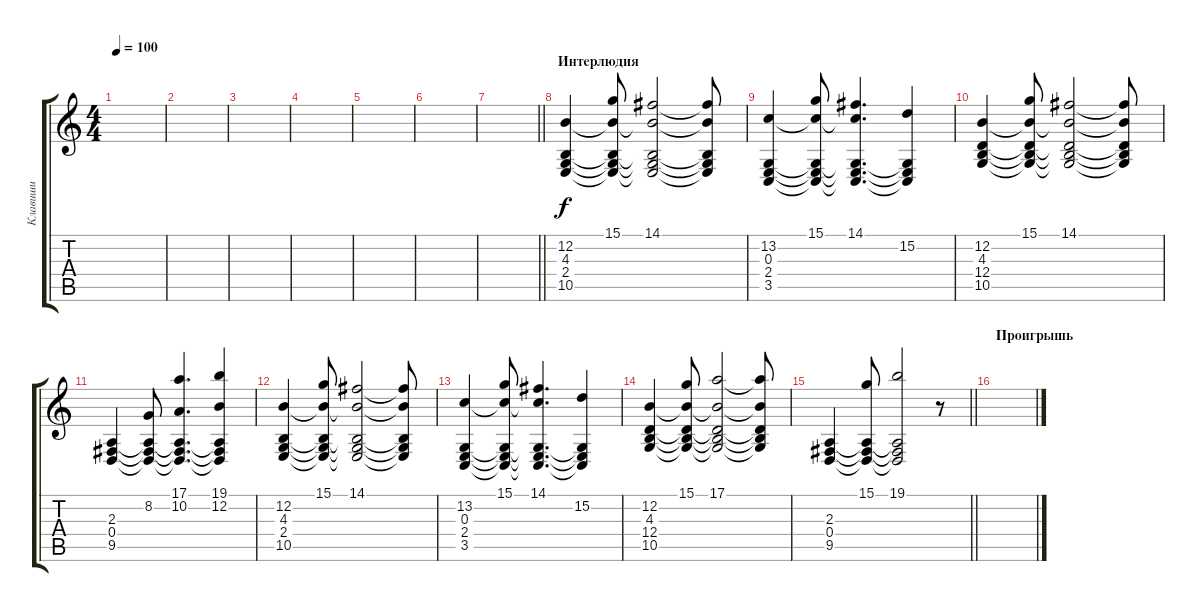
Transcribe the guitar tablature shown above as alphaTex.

\track ("Клавиши" "Клавиши") {instrument electricgrandpiano}
\staff {score tabs}
\tuning (E4 B3 G3 D3 A2 E2) {hide}
\ts (4 4)
\tempo 100
\clef g2
\ks c
|
|
|
|
|
|
\barLineRight lightlight
|
\section ("" "Интерлюдия")
(12.2 4.3 2.4 10.5).4 (15.1 12.2{t} 4.3{t} 2.4{t} 10.5{t}).8 (14.1 12.2{t} 4.3{t} 2.4{t} 10.5{t}).2 (14.1{t} 12.2{t} 4.3{t} 2.4{t} 10.5{t}).8 |
(13.2 0.3 2.4 3.5).4 (15.1 13.2{t} 0.3{t} 2.4{t} 3.5{t}).8 (14.1 13.2{t} 0.3{t} 2.4{t} 3.5{t}).4{d} (15.2 0.3{t} 2.4{t} 3.5{t}).4 |
(12.2 4.3 12.4 10.5).4 (15.1 12.2{t} 4.3{t} 12.4{t} 10.5{t}).8 (14.1 12.2{t} 4.3{t} 12.4{t} 10.5{t}).2 (14.1{t} 12.2{t} 4.3{t} 12.4{t} 10.5{t}).8 |
(2.3 0.4 9.5).4 (8.2 2.3{t} 0.4{t} 9.5{t}).8 (17.1 10.2 2.3{t} 0.4{t} 9.5{t}).4{d} (19.1 12.2 2.3{t} 0.4{t} 9.5{t}).4 |
(12.2 4.3 2.4 10.5).4 (15.1 12.2{t} 4.3{t} 2.4{t} 10.5{t}).8 (14.1 12.2{t} 4.3{t} 2.4{t} 10.5{t}).2 (14.1{t} 12.2{t} 4.3{t} 2.4{t} 10.5{t}).8 |
(13.2 0.3 2.4 3.5).4 (15.1 13.2{t} 0.3{t} 2.4{t} 3.5{t}).8 (14.1 13.2{t} 0.3{t} 2.4{t} 3.5{t}).4{d} (15.2 0.3{t} 2.4{t} 3.5{t}).4 |
(12.2 4.3 12.4 10.5).4 (15.1 12.2{t} 4.3{t} 12.4{t} 10.5{t}).8 (17.1 12.2{t} 4.3{t} 12.4{t} 10.5{t}).2 (17.1{t} 12.2{t} 4.3{t} 12.4{t} 10.5{t}).8 |
\barLineRight lightlight
(2.3 0.4 9.5).4 (15.1 2.3{t} 0.4{t} 9.5{t}).8 (19.1 2.3{t} 0.4{t} 9.5{t}).2 r.8 |
\section ("" "Проигрышь")
